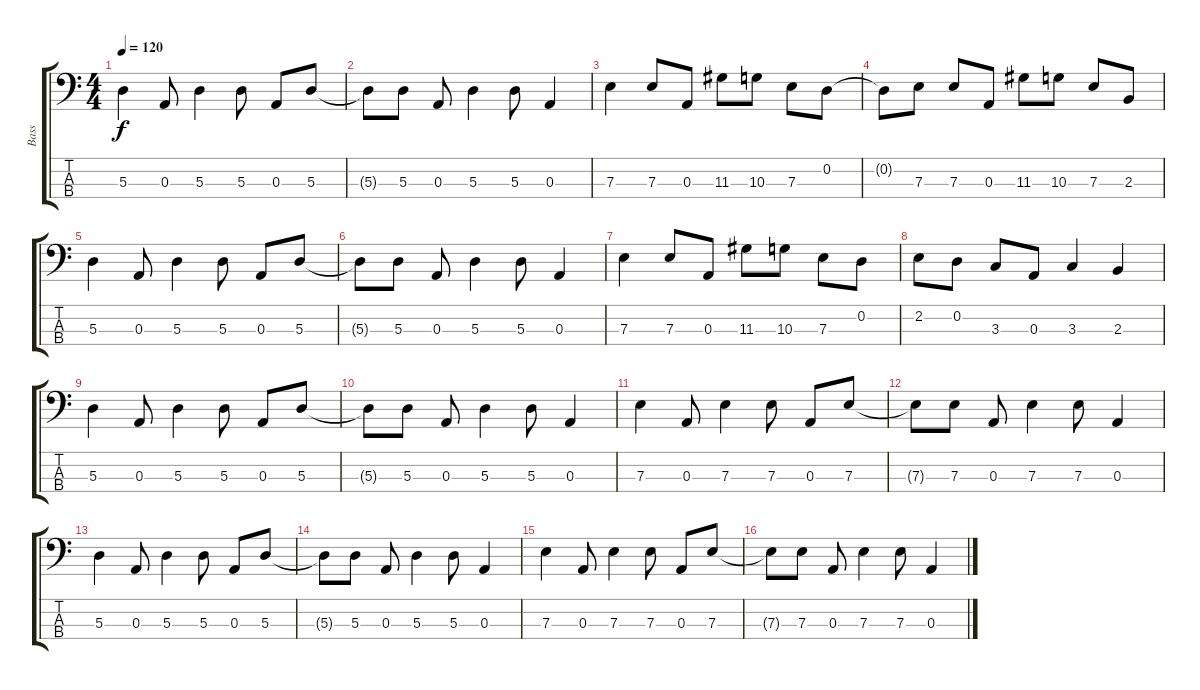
\track ("Bass" "Bass") {instrument electricbassfinger}
\staff {score tabs}
\tuning (G2 D2 A1 E1) {hide}
\ts (4 4)
\tempo 120
\clef f4
\ks c
5.3.4{dy f} 0.3.8 5.3.4 5.3.8 0.3.8 5.3.8 |
5.3{t}.8 5.3.8 0.3.8 5.3.4 5.3.8 0.3.4 |
7.3.4 7.3.8 0.3.8 11.3.8 10.3.8 7.3.8 0.2.8 |
0.2{t}.8 7.3.8 7.3.8 0.3.8 11.3.8 10.3.8 7.3.8 2.3.8 |
5.3.4 0.3.8 5.3.4 5.3.8 0.3.8 5.3.8 |
5.3{t}.8 5.3.8 0.3.8 5.3.4 5.3.8 0.3.4 |
7.3.4 7.3.8 0.3.8 11.3.8 10.3.8 7.3.8 0.2.8 |
2.2.8 0.2.8 3.3.8 0.3.8 3.3.4 2.3.4 |
5.3.4 0.3.8 5.3.4 5.3.8 0.3.8 5.3.8 |
5.3{t}.8 5.3.8 0.3.8 5.3.4 5.3.8 0.3.4 |
7.3.4 0.3.8 7.3.4 7.3.8 0.3.8 7.3.8 |
7.3{t}.8 7.3.8 0.3.8 7.3.4 7.3.8 0.3.4 |
5.3.4 0.3.8 5.3.4 5.3.8 0.3.8 5.3.8 |
5.3{t}.8 5.3.8 0.3.8 5.3.4 5.3.8 0.3.4 |
7.3.4 0.3.8 7.3.4 7.3.8 0.3.8 7.3.8 |
7.3{t}.8 7.3.8 0.3.8 7.3.4 7.3.8 0.3.4
